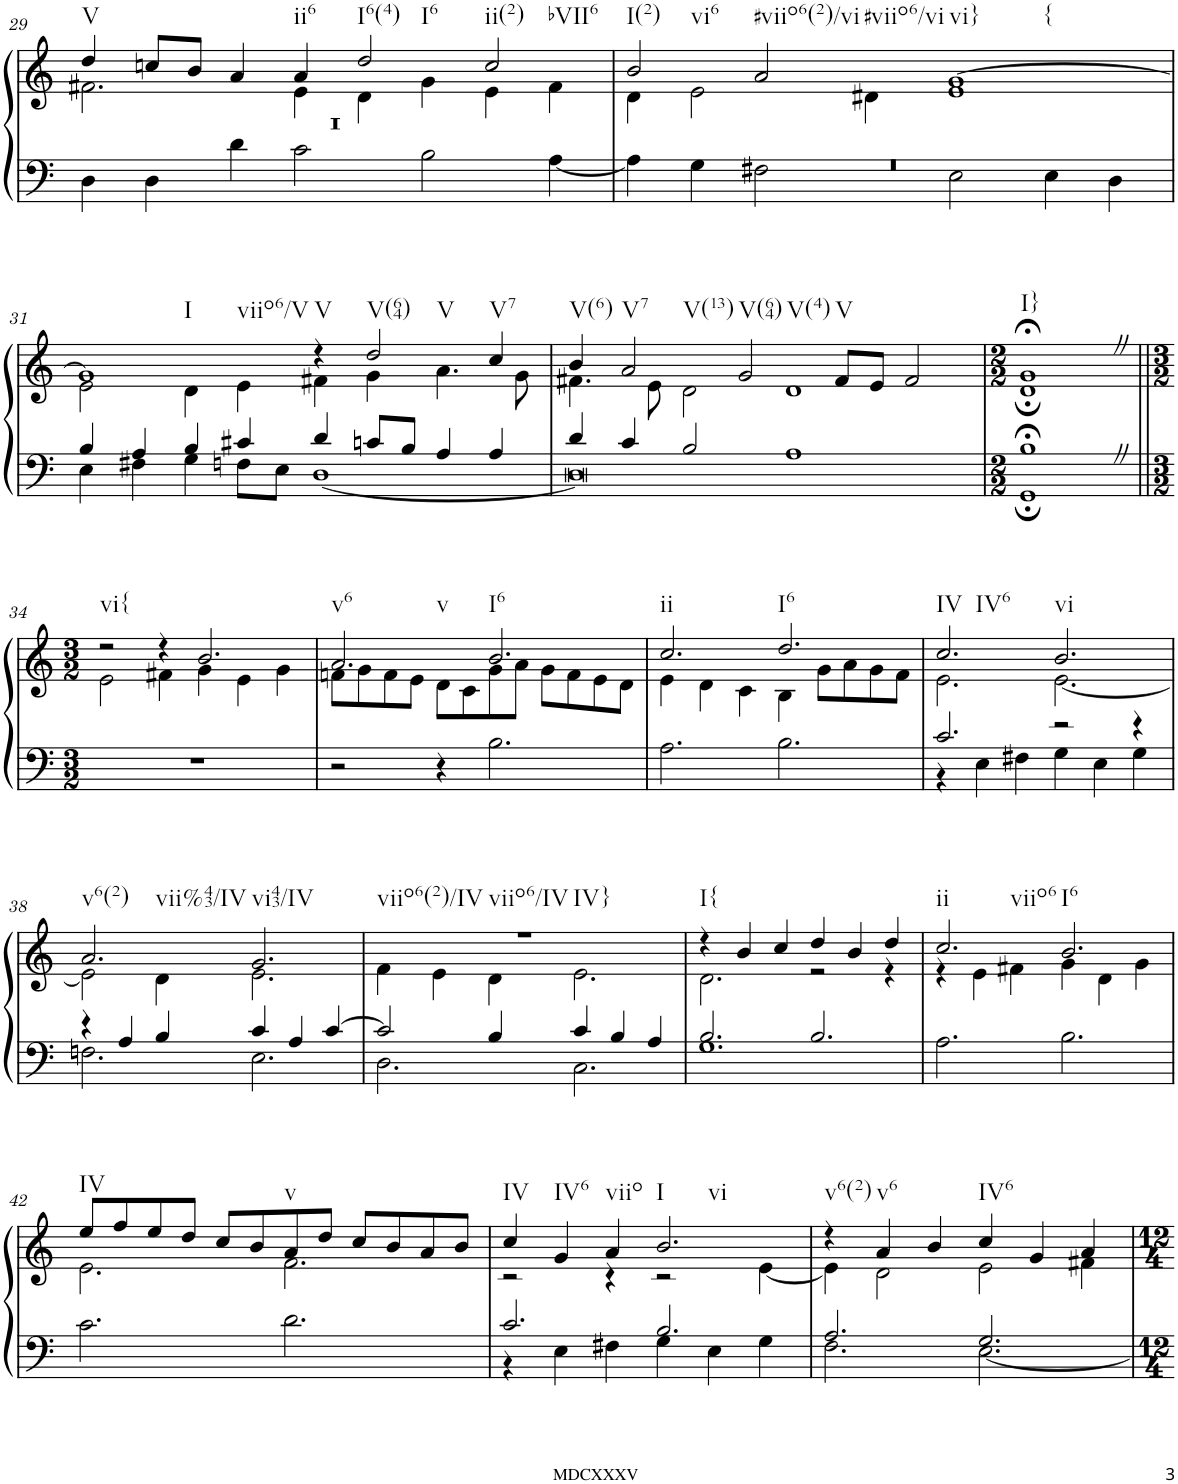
**kern	**kern
*part1	*part1
*staff2	*staff1
*I"Organ	*
*I'Org.	*
!!LO:PB:g=z
*clefF4	*clefG2
*k[]	*k[]
*M4/2	*M4/2
=29	=29
*^	*^
!	!	!LO:TX:b:t=V	!
0r	4D\	4dd/	2.f#X\
.	4D\	8ccn/L	.
.	.	8b/J	.
.	4d\	4a/	.
!	!	!LO:TX:b:t=ii6	!
.	2c\	4a/	4e\
!	!	!LO:TX:b:t=I6(4)	!
!	!	!LO:TX:b:t=I6	!
.	.	2dd/	4d\
.	2B\	.	4g\
!	!	!LO:TX:b:t=ii(2)	!
!	!	!LO:TX:b:t=bVII6	!
.	.	2cc/	4e\
.	[4A\	.	4f#\
=30	=30	=30	=30
!	!	!LO:TX:b:t=I(2)	!
!	!	!LO:TX:b:t=vi6	!
0r	4A\]	2b/	4d\
.	4G\	.	2e\
!	!	!LO:TX:b:t=#viio6(2)/vi	!
!	!	!LO:TX:b:t=#viio6/vi	!
.	2F#X\	2a/	.
.	.	.	4d#X\
!	!	!LO:TX:b:t=vi}	!
!	!	!LO:TX:b:t={	!
.	2E\	[1g	1e
.	4E\	.	.
.	4D\	.	.
!!LO:LB:g=z	!!
=31	=31	=31	=31
!	!	!LO:TX:b:t=I	!
!	!	!LO:TX:b:t=viio6/V	!
4B/	4E\	1g]	2e\
4A/	4F#X\	.	.
4B/	4G\	.	4d\
4c#X/	8Fn\L	.	4e\
.	8E\J	.	.
!	!	!LO:TX:b:t=V	!
4d/	[1D	4r	4f#X\
!	!	!LO:TX:b:t=V(64)	!
!	!	!LO:TX:b:t=V	!
8cn/L	.	2dd/	4g\
8B/J	.	.	.
4A/	.	.	4.a\
!	!	!LO:TX:b:t=V7	!
4A/	.	4cc/	.
.	.	.	8g\
=32	=32	=32	=32
!	!	!LO:TX:b:t=V(6)	!
4d/	0D]	4b/	4.f#X\
!	!	!LO:TX:b:t=V7	!
!	!	!LO:TX:b:t=V(13)	!
4c/	.	2a/	.
.	.	.	8e\
2B/	.	.	2d\
!	!	!LO:TX:b:t=V(64)	!
!	!	!LO:TX:b:t=V(4)	!
.	.	2g/	.
1A	.	.	1d
!	!	!LO:TX:b:t=V	!
.	.	8f#/L	.
.	.	8e/J	.
.	.	2f#/	.
=33	=33	=33	=33
*M2/2	*	*M2/2	*
!	!	!LO:TX:b:t=I}	!
1B;<Z	1GG;	1g;<Z	1d;
*v	*v	*	*
!!LO:LB:g=z	!!
=34||	=34||	=34||
*M3/2	*M3/2	*
*^	*	*
!	!	!LO:TX:b:t=vi{	!
*v	*v	*	*
1.r	2r	2e\
.	4r	4f#X\
.	2.b/	4g\
.	.	4e\
.	.	4g\
=35	=35	=35
!	!LO:TX:b:t=v6	!
!	!LO:TX:b:t=v	!
2r	2.a/	8fn\L
.	.	8g\
.	.	8f\
.	.	8e\J
4r	.	8d\L
.	.	8c\
!	!LO:TX:b:t=I6	!
2.B\	2.b/	8g\
.	.	8a\J
.	.	8g\L
.	.	8f\
.	.	8e\
.	.	8d\J
=36	=36	=36
!	!LO:TX:b:t=ii	!
2.A\	2.cc/	4e\
.	.	4d\
.	.	4c\
!	!LO:TX:b:t=I6	!
2.B\	2.dd/	4B\
.	.	8g\L
.	.	8a\
.	.	8g\
.	.	8f\J
=37	=37	=37
*^	*	*
!	!	!LO:TX:b:t=IV	!
!	!	!LO:TX:b:t=IV6	!
2.c/	4r	2.cc/	2.e\
.	4E\	.	.
.	4F#X\	.	.
!	!	!LO:TX:b:t=vi	!
2r	4G\	2.b/	[2.e\
.	4E\	.	.
4r	4G\	.	.
!!LO:LB:g=z	!!
=38	=38	=38	=38
!	!	!LO:TX:b:t=v6(2)	!
!	!	!LO:TX:b:t=vii%43/IV	!
4r	2.Fn\	2.a/	2e\]
4A/	.	.	.
4B/	.	.	4d\
!	!	!LO:TX:b:t=vi43/IV	!
4c/	2.E\	2.g/	2.e\
4A/	.	.	.
[4c/	.	.	.
=39	=39	=39	=39
!	!	!LO:TX:b:t=viio6(2)/IV	!
!	!	!LO:TX:b:t=viio6/IV	!
!	!	!LO:TX:b:t=IV}	!
2c/]	2.D\	1.r	4f\
.	.	.	4e\
4B/	.	.	4d\
4c/	2.C\	.	2.e\
4B/	.	.	.
4A/	.	.	.
=40	=40	=40	=40
!	!	!LO:TX:b:t=I{	!
2.B/	1.G	4r	2.d\
.	.	4b/	.
.	.	4cc/	.
2.B/	.	4dd/	2r
.	.	4b/	.
.	.	4dd/	4r
*v	*v	*	*
=41	=41	=41
!	!LO:TX:b:t=ii	!
!	!LO:TX:b:t=viio6	!
2.A\	2.cc/	4r
.	.	4e\
.	.	4f#X\
!	!LO:TX:b:t=I6	!
2.B\	2.b/	4g\
.	.	4d\
.	.	4g\
!!LO:LB:g=z	!!
=42	=42	=42
!	!LO:TX:b:t=IV	!
2.c\	8ee/L	2.e\
.	8ff/	.
.	8ee/	.
.	8dd/J	.
.	8cc/L	.
.	8b/	.
!	!LO:TX:b:t=v	!
2.d\	8a/	2.f\
.	8dd/J	.
.	8cc/L	.
.	8b/	.
.	8a/	.
.	8b/J	.
=43	=43	=43
*^	*	*
!	!	!LO:TX:b:t=IV	!
2.c/	4r	4cc/	2r
!	!	!LO:TX:b:t=IV6	!
.	4E\	4g/	.
!	!	!LO:TX:b:t=viio	!
.	4F#X\	4a/	4r
!	!	!LO:TX:b:t=I	!
!	!	!LO:TX:b:t=vi	!
2.B/	4G\	2.b/	2r
.	4E\	.	.
.	4G\	.	[4e\
=44	=44	=44	=44
!	!	!LO:TX:b:t=v6(2)	!
2.A/	2.F\	4r	4e\]
!	!	!LO:TX:b:t=v6	!
.	.	4a/	2d\
.	.	4b/	.
!	!	!LO:TX:b:t=IV6	!
2.G/	[2.E\	4cc/	2e\
.	.	4g/	.
.	.	4a/	4f#X\
*v	*v	*	*
*	*v	*v
=	=
*-	*-
